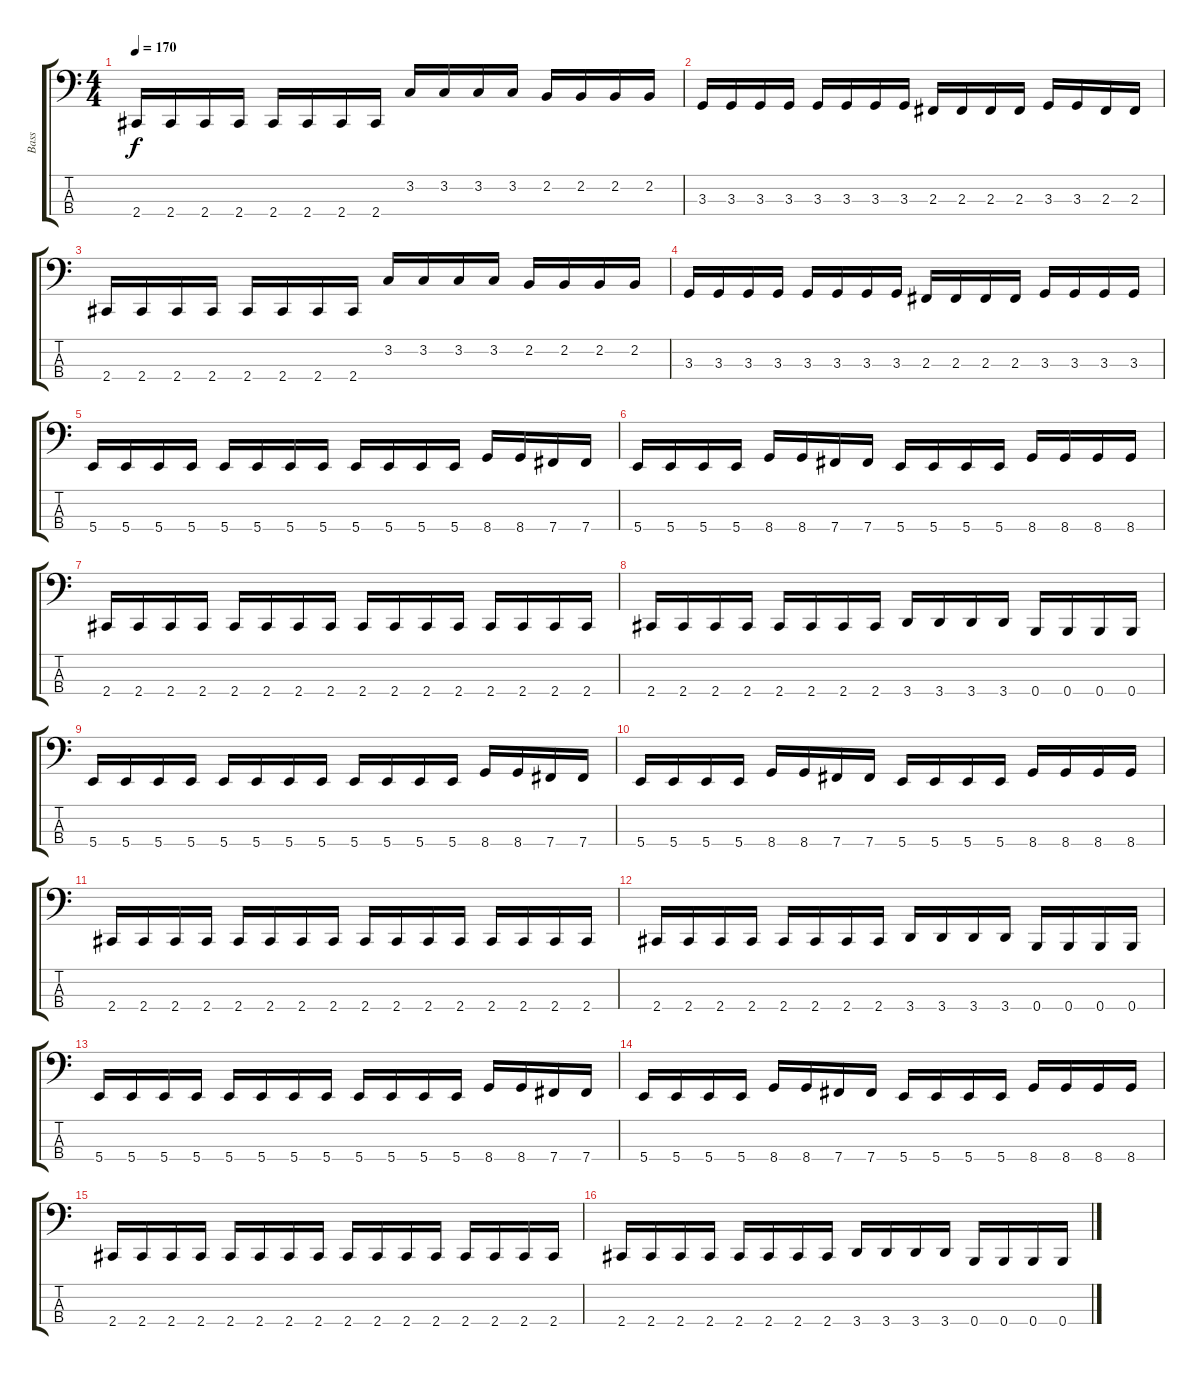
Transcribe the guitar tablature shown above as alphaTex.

\track ("Bass" "Bass") {instrument electricbasspick}
\staff {score tabs}
\tuning (D2 A1 E1 B0) {hide}
\ts (4 4)
\tempo 170
\clef f4
\ks c
2.4.16{dy f} 2.4.16 2.4.16 2.4.16 2.4.16 2.4.16 2.4.16 2.4.16 3.2.16 3.2.16 3.2.16 3.2.16 2.2.16 2.2.16 2.2.16 2.2.16 |
3.3.16 3.3.16 3.3.16 3.3.16 3.3.16 3.3.16 3.3.16 3.3.16 2.3.16 2.3.16 2.3.16 2.3.16 3.3.16 3.3.16 2.3.16 2.3.16 |
2.4.16 2.4.16 2.4.16 2.4.16 2.4.16 2.4.16 2.4.16 2.4.16 3.2.16 3.2.16 3.2.16 3.2.16 2.2.16 2.2.16 2.2.16 2.2.16 |
3.3.16 3.3.16 3.3.16 3.3.16 3.3.16 3.3.16 3.3.16 3.3.16 2.3.16 2.3.16 2.3.16 2.3.16 3.3.16 3.3.16 3.3.16 3.3.16 |
5.4.16 5.4.16 5.4.16 5.4.16 5.4.16 5.4.16 5.4.16 5.4.16 5.4.16 5.4.16 5.4.16 5.4.16 8.4.16 8.4.16 7.4.16 7.4.16 |
5.4.16 5.4.16 5.4.16 5.4.16 8.4.16 8.4.16 7.4.16 7.4.16 5.4.16 5.4.16 5.4.16 5.4.16 8.4.16 8.4.16 8.4.16 8.4.16 |
2.4.16 2.4.16 2.4.16 2.4.16 2.4.16 2.4.16 2.4.16 2.4.16 2.4.16 2.4.16 2.4.16 2.4.16 2.4.16 2.4.16 2.4.16 2.4.16 |
2.4.16 2.4.16 2.4.16 2.4.16 2.4.16 2.4.16 2.4.16 2.4.16 3.4.16 3.4.16 3.4.16 3.4.16 0.4.16 0.4.16 0.4.16 0.4.16 |
5.4.16 5.4.16 5.4.16 5.4.16 5.4.16 5.4.16 5.4.16 5.4.16 5.4.16 5.4.16 5.4.16 5.4.16 8.4.16 8.4.16 7.4.16 7.4.16 |
5.4.16 5.4.16 5.4.16 5.4.16 8.4.16 8.4.16 7.4.16 7.4.16 5.4.16 5.4.16 5.4.16 5.4.16 8.4.16 8.4.16 8.4.16 8.4.16 |
2.4.16 2.4.16 2.4.16 2.4.16 2.4.16 2.4.16 2.4.16 2.4.16 2.4.16 2.4.16 2.4.16 2.4.16 2.4.16 2.4.16 2.4.16 2.4.16 |
2.4.16 2.4.16 2.4.16 2.4.16 2.4.16 2.4.16 2.4.16 2.4.16 3.4.16 3.4.16 3.4.16 3.4.16 0.4.16 0.4.16 0.4.16 0.4.16 |
5.4.16 5.4.16 5.4.16 5.4.16 5.4.16 5.4.16 5.4.16 5.4.16 5.4.16 5.4.16 5.4.16 5.4.16 8.4.16 8.4.16 7.4.16 7.4.16 |
5.4.16 5.4.16 5.4.16 5.4.16 8.4.16 8.4.16 7.4.16 7.4.16 5.4.16 5.4.16 5.4.16 5.4.16 8.4.16 8.4.16 8.4.16 8.4.16 |
2.4.16 2.4.16 2.4.16 2.4.16 2.4.16 2.4.16 2.4.16 2.4.16 2.4.16 2.4.16 2.4.16 2.4.16 2.4.16 2.4.16 2.4.16 2.4.16 |
2.4.16 2.4.16 2.4.16 2.4.16 2.4.16 2.4.16 2.4.16 2.4.16 3.4.16 3.4.16 3.4.16 3.4.16 0.4.16 0.4.16 0.4.16 0.4.16
